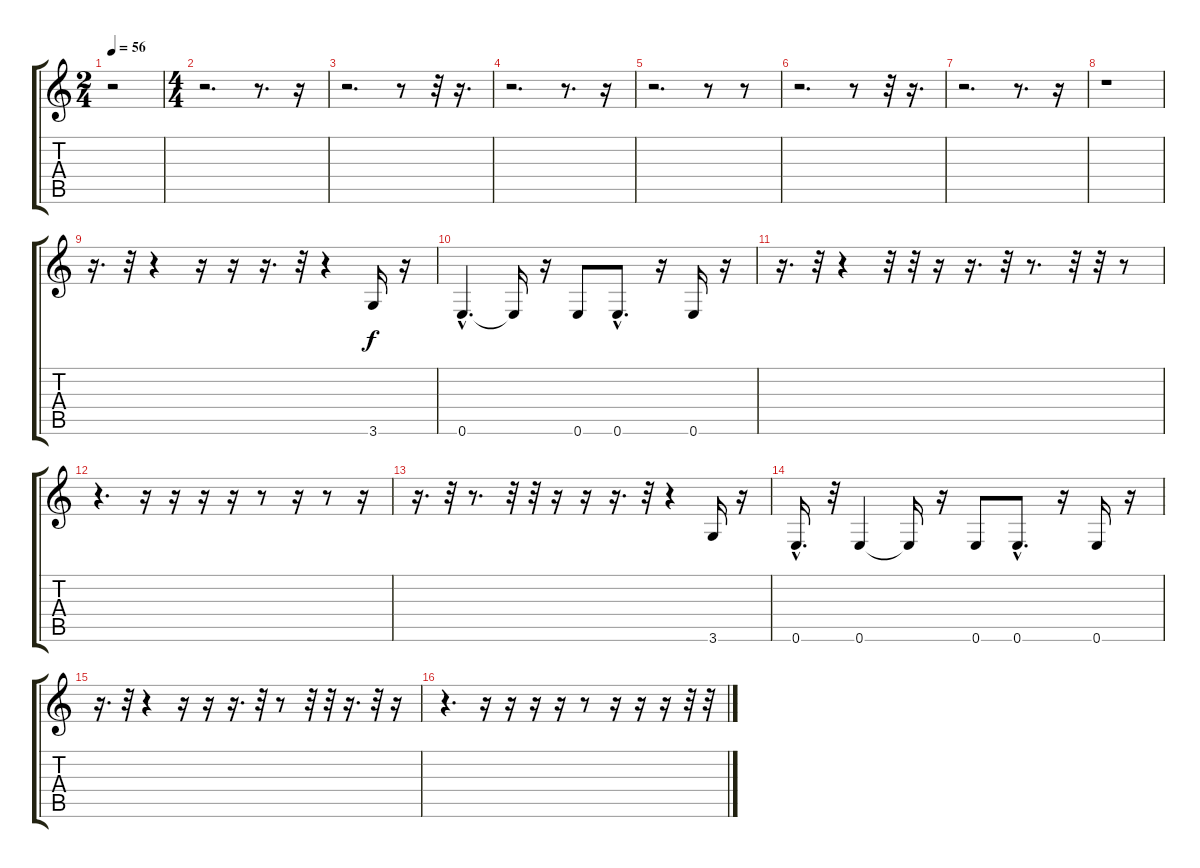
\track "" {instrument acousticbass}
\staff {score tabs}
\tuning (E4 B3 G3 D3 A2 E2) {hide}
\ts (2 4)
\tempo 56
\clef g2
\ks c
r.2{dy mp} |
\ts (4 4)
r.2{d} r.8{d} r.16 |
r.2{d} r.8 r.32 r.16{d} |
r.2{d} r.8{d} r.16 |
r.2{d} r.8 r.8 |
r.2{d} r.8 r.32 r.16{d} |
r.2{d} r.8{d} r.16 |
r.1 |
r.16{d} r.32 r.4 r.16 r.16 r.16{d} r.32 r.4 3.6.16{dy f} r.16 |
0.6{hac}.4{d} 0.6{t}.16 r.16 0.6.8 0.6{hac}.8{d} r.16 0.6.16 r.16 |
r.16{d} r.32 r.4 r.32 r.32 r.16 r.16{d} r.32 r.8{d} r.32 r.32 r.8 |
r.4{d} r.16 r.16 r.16 r.16 r.8 r.16 r.8 r.16 |
r.16{d} r.32 r.8{d} r.32 r.32 r.16 r.16 r.16{d} r.32 r.4 3.6.16 r.16 |
0.6{hac}.16{d} r.32 0.6.4 0.6{t}.16 r.16 0.6.8 0.6{hac}.8{d} r.16 0.6.16 r.16 |
r.16{d} r.32 r.4 r.16 r.16 r.16{d} r.32 r.8 r.32 r.32 r.16{d} r.32 r.16 |
r.4{d} r.16 r.16 r.16 r.16 r.8 r.16 r.16 r.16 r.32 r.32
